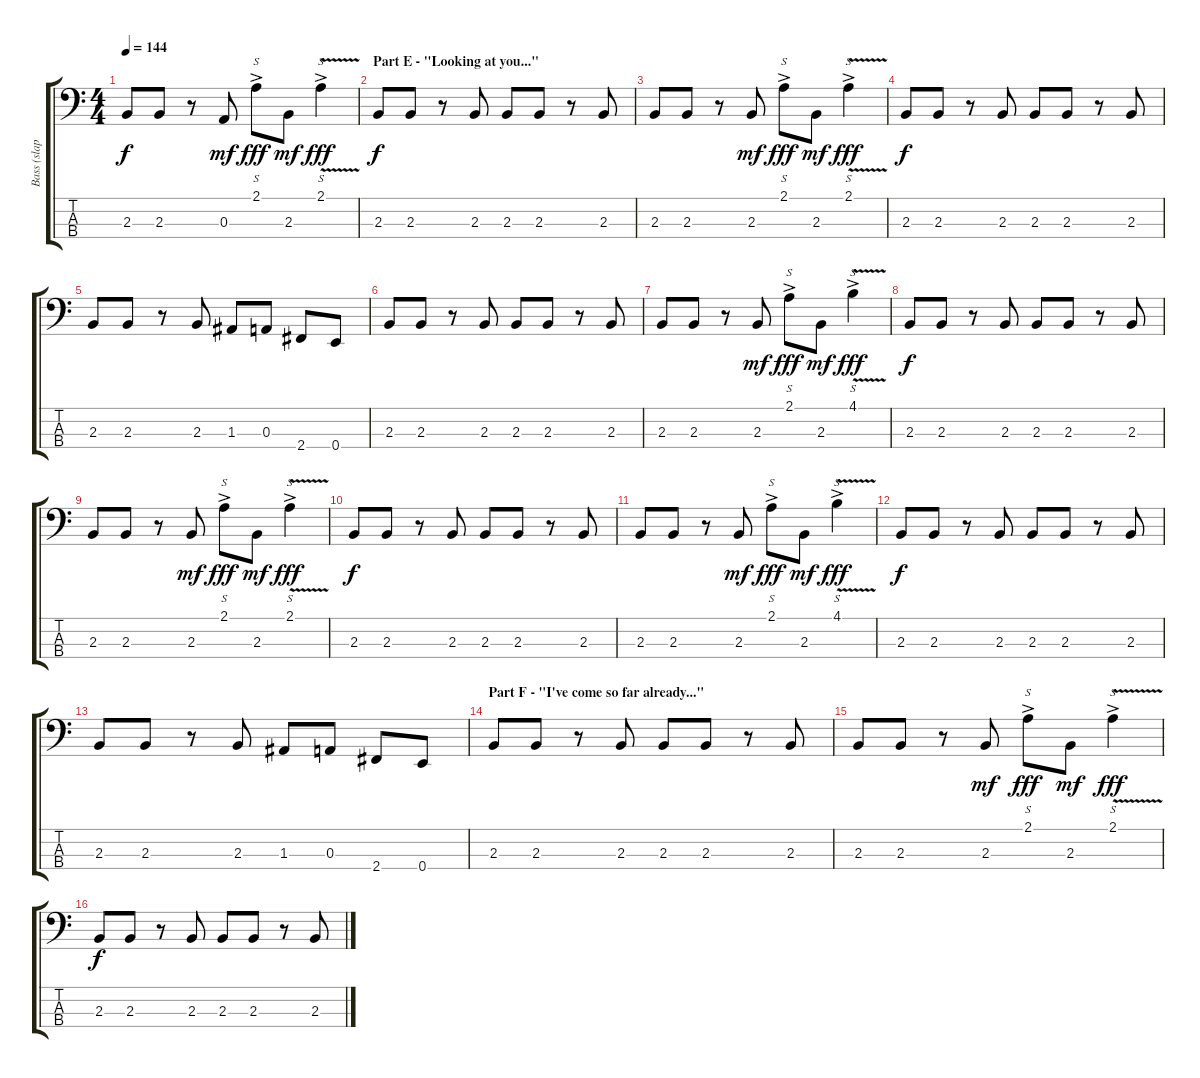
\track ("Bass (slap sometimes)" "Bass (slap") {instrument electricbassfinger}
\staff {score tabs}
\tuning (G2 D2 A1 E1) {hide}
\ts (4 4)
\tempo 144
\clef f4
\ks c
2.3.8{dy f} 2.3.8 r.8 0.3.8{dy mf} 2.1{ac}.8{s dy fff instrument slapbass1} 2.3.8{dy mf instrument electricbassfinger} 2.1{v ac}.4{s dy fff instrument slapbass1} |
\section ("" "Part E - \"Looking at you...\"")
2.3.8{dy f instrument electricbassfinger} 2.3.8 r.8 2.3.8 2.3.8 2.3.8 r.8 2.3.8 |
2.3.8 2.3.8 r.8 2.3.8{dy mf} 2.1{ac}.8{s dy fff instrument slapbass1} 2.3.8{dy mf instrument electricbassfinger} 2.1{v ac}.4{s dy fff instrument slapbass1} |
2.3.8{dy f instrument electricbassfinger} 2.3.8 r.8 2.3.8 2.3.8 2.3.8 r.8 2.3.8 |
2.3.8 2.3.8 r.8 2.3.8 1.3.8 0.3.8 2.4.8 0.4.8 |
2.3.8{instrument electricbassfinger} 2.3.8 r.8 2.3.8 2.3.8 2.3.8 r.8 2.3.8 |
2.3.8 2.3.8 r.8 2.3.8{dy mf} 2.1{ac}.8{s dy fff instrument slapbass1} 2.3.8{dy mf instrument electricbassfinger} 4.1{v ac}.4{s dy fff instrument slapbass1} |
2.3.8{dy f instrument electricbassfinger} 2.3.8 r.8 2.3.8 2.3.8 2.3.8 r.8 2.3.8 |
2.3.8 2.3.8 r.8 2.3.8{dy mf} 2.1{ac}.8{s dy fff instrument slapbass1} 2.3.8{dy mf instrument electricbassfinger} 2.1{v ac}.4{s dy fff instrument slapbass1} |
2.3.8{dy f instrument electricbassfinger} 2.3.8 r.8 2.3.8 2.3.8 2.3.8 r.8 2.3.8 |
2.3.8 2.3.8 r.8 2.3.8{dy mf} 2.1{ac}.8{s dy fff instrument slapbass1} 2.3.8{dy mf instrument electricbassfinger} 4.1{v ac}.4{s dy fff instrument slapbass1} |
2.3.8{dy f instrument electricbassfinger} 2.3.8 r.8 2.3.8 2.3.8 2.3.8 r.8 2.3.8 |
2.3.8 2.3.8 r.8 2.3.8 1.3.8 0.3.8 2.4.8 0.4.8 |
\section ("" "Part F - \"I've come so far already...\"")
2.3.8{instrument electricbassfinger} 2.3.8 r.8 2.3.8 2.3.8 2.3.8 r.8 2.3.8 |
2.3.8 2.3.8 r.8 2.3.8{dy mf} 2.1{ac}.8{s dy fff instrument slapbass1} 2.3.8{dy mf instrument electricbassfinger} 2.1{v ac}.4{s dy fff instrument slapbass1} |
2.3.8{dy f instrument electricbassfinger} 2.3.8 r.8 2.3.8 2.3.8 2.3.8 r.8 2.3.8
